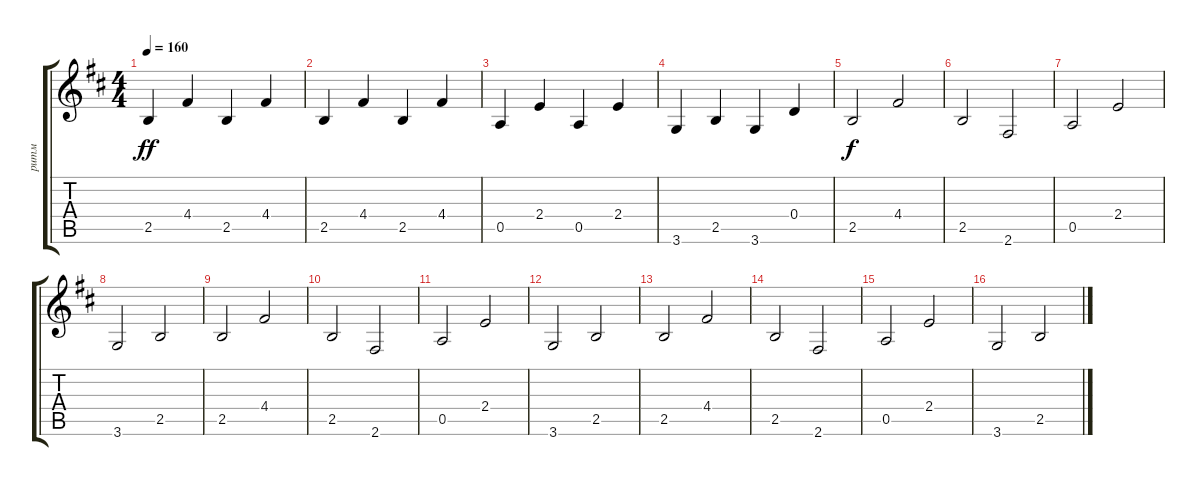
\track ("ритм" "ритм") {instrument acousticguitarsteel}
\staff {score tabs}
\tuning (E4 B3 G3 D3 A2 E2) {hide}
\ts (4 4)
\tempo 160
\clef g2
\ks bminor
2.5.4{dy ff} 4.4.4 2.5.4 4.4.4 |
2.5.4 4.4.4 2.5.4 4.4.4 |
0.5.4 2.4.4 0.5.4 2.4.4 |
3.6.4 2.5.4 3.6.4 0.4.4 |
2.5.2{dy f} 4.4.2 |
2.5.2 2.6.2 |
0.5.2 2.4.2 |
3.6.2 2.5.2 |
2.5.2 4.4.2 |
2.5.2 2.6.2 |
0.5.2 2.4.2 |
3.6.2 2.5.2 |
2.5.2 4.4.2 |
2.5.2 2.6.2 |
0.5.2 2.4.2 |
3.6.2 2.5.2
